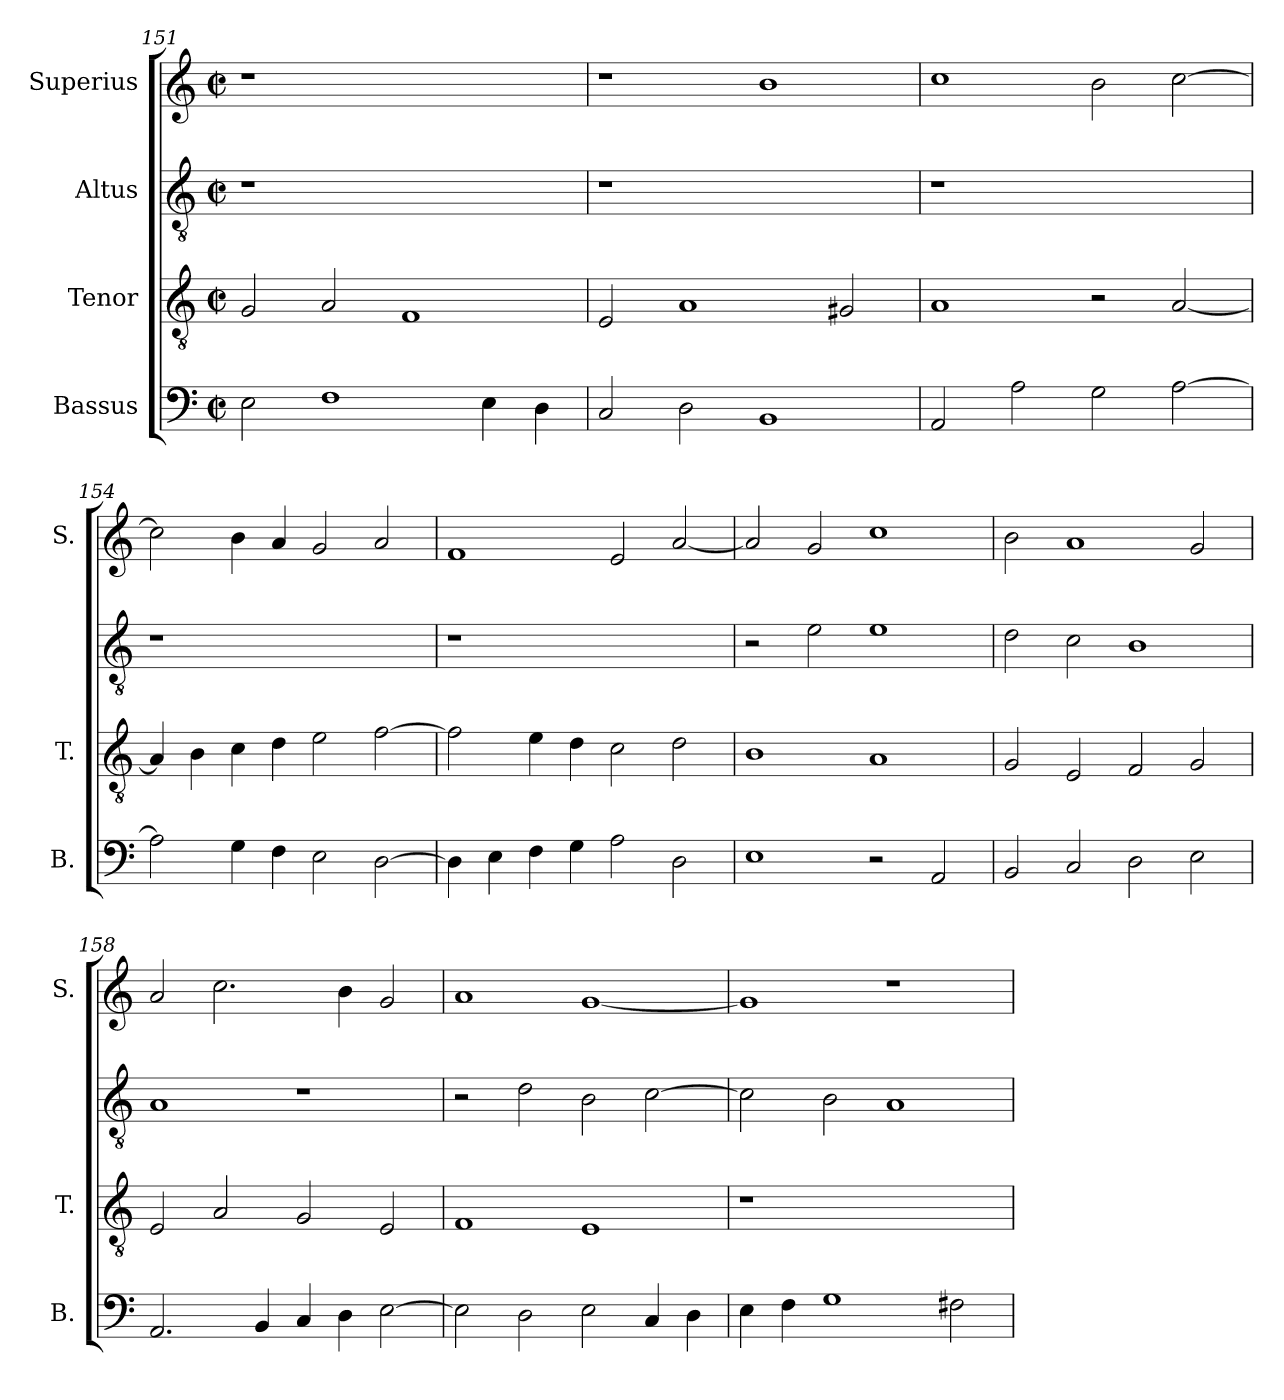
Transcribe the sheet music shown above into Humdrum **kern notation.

**kern	**kern	**kern	**kern
*part4	*part3	*part2	*part1
*staff4	*staff3	*staff2	*staff1
*I"Bassus	*I"Tenor	*I"Altus	*I"Superius
*I'B.	*I'T.	*	*I'S.
*clefF4	*clefGv2	*clefGv2	*clefG2
*	*ITrd7c12	*ITrd7c12	*
*k[]	*k[]	*k[]	*k[]
*C:	*C:	*C:	*C:
*M2/2	*M2/2	*M2/2	*M2/2
*met(c|)	*met(c|)	*met(c|)	*met(c|)
=151	=151	=151	=151
!	!	!LO:N:vis=1	!LO:N:vis=1
2Ei\	2GGi/	1r	1r
1Fi	2AAi/	.	.
.	1FFi	1ryy	1ryy
4Ei\	.	.	.
4Di\	.	.	.
=152	=152	=152	=152
!	!	!LO:N:vis=1	!
2Ci/	2EEi/	1r	1r
2Di\	1AAi	.	.
1BBi	.	1ryy	1bi
.	2GG#Xi/	.	.
=153	=153	=153	=153
!	!	!LO:N:vis=1	!
2AAi/	1AAi	1r	1cci
2Ai\	.	.	.
2Gi\	2r	1ryy	2bi\
[>2Ai\	[<2AAi/	.	[>2cci\
=154	=154	=154	=154
!	!	!LO:N:vis=1	!
2Ai\]	4AAi/]	1r	2cci\]
.	4BBi\	.	.
4Gi\	4Ci\	.	4bi\
4Fi\	4Di\	.	4ai/
2Ei\	2Ei\	1ryy	2gi/
[>2Di\	[>2Fi\	.	2ai/
!!LO:PB:g=z
=155	=155	=155	=155
!	!	!LO:N:vis=1	!
4Di\]	2Fi\]	1r	1fi
4Ei\	.	.	.
4Fi\	4Ei\	.	.
4Gi\	4Di\	.	.
2Ai\	2Ci\	1ryy	2ei/
2Di\	2Di\	.	[<2ai/
=156	=156	=156	=156
1Ei	1BBi	2r	2ai/]
.	.	2Ei\	2gi/
2r	1AAi	1Ei	1cci
2AAi/	.	.	.
=157	=157	=157	=157
2BBi/	2GGi/	2Di\	2bi\
2Ci/	2EEi/	2Ci\	1ai
2Di\	2FFi/	1BBi	.
2Ei\	2GGi/	.	2gi/
=158	=158	=158	=158
2.AAi/	2EEi/	1AAi	2ai/
.	2AAi/	.	2.cci\
4BBi/	.	.	.
4Ci/	2GGi/	1r	.
4Di\	.	.	4bi\
[>2Ei\	2EEi/	.	2gi/
=159	=159	=159	=159
2Ei\]	1FFi	2r	1ai
2Di\	.	2Di\	.
2Ei\	1EEi	2BBi\	[<1gi
4Ci/	.	[>2Ci\	.
4Di\	.	.	.
!!LO:LB:g=z
=160	=160	=160	=160
!	!LO:N:vis=1	!	!
4Ei\	1r	2Ci\]	1gi]
4Fi\	.	.	.
1Gi	.	2BBi\	.
.	1ryy	1AAi	1r
2F#Xi\	.	.	.
=	=	=	=
*-	*-	*-	*-
